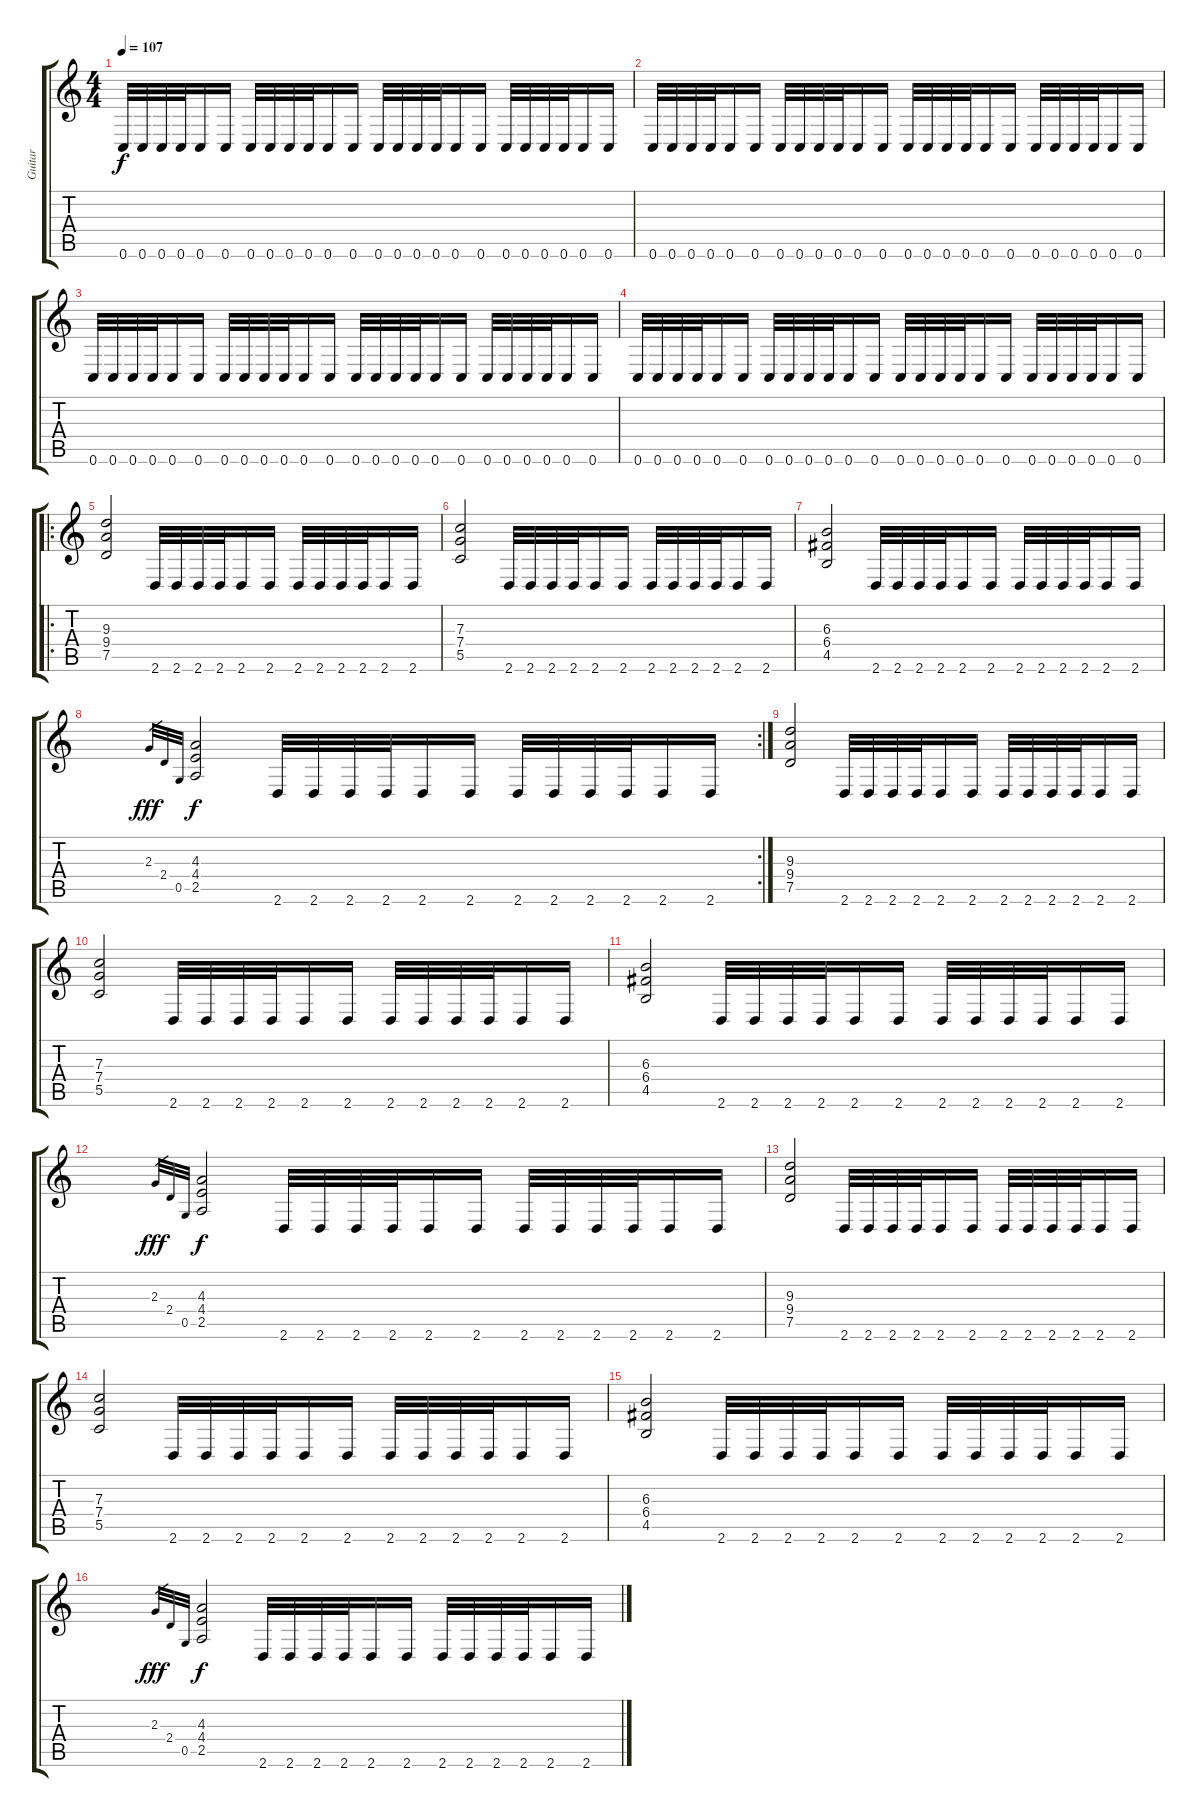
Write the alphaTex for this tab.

\track ("Guitar" "Guitar") {instrument distortionguitar}
\staff {score tabs}
\tuning (D4 A3 F3 C3 G2 C2) {hide}
\ts (4 4)
\tempo 107
\clef g2
\ks c
0.6.32{dy f} 0.6.32 0.6.32 0.6.32 0.6.16 0.6.16 0.6.32 0.6.32 0.6.32 0.6.32 0.6.16 0.6.16 0.6.32 0.6.32 0.6.32 0.6.32 0.6.16 0.6.16 0.6.32 0.6.32 0.6.32 0.6.32 0.6.16 0.6.16 |
0.6.32 0.6.32 0.6.32 0.6.32 0.6.16 0.6.16 0.6.32 0.6.32 0.6.32 0.6.32 0.6.16 0.6.16 0.6.32 0.6.32 0.6.32 0.6.32 0.6.16 0.6.16 0.6.32 0.6.32 0.6.32 0.6.32 0.6.16 0.6.16 |
0.6.32 0.6.32 0.6.32 0.6.32 0.6.16 0.6.16 0.6.32 0.6.32 0.6.32 0.6.32 0.6.16 0.6.16 0.6.32 0.6.32 0.6.32 0.6.32 0.6.16 0.6.16 0.6.32 0.6.32 0.6.32 0.6.32 0.6.16 0.6.16 |
0.6.32 0.6.32 0.6.32 0.6.32 0.6.16 0.6.16 0.6.32 0.6.32 0.6.32 0.6.32 0.6.16 0.6.16 0.6.32 0.6.32 0.6.32 0.6.32 0.6.16 0.6.16 0.6.32 0.6.32 0.6.32 0.6.32 0.6.16 0.6.16 |
\ro
(9.3 9.4 7.5).2 2.6.32 2.6.32 2.6.32 2.6.32 2.6.16 2.6.16 2.6.32 2.6.32 2.6.32 2.6.32 2.6.16 2.6.16 |
(7.3 7.4 5.5).2 2.6.32 2.6.32 2.6.32 2.6.32 2.6.16 2.6.16 2.6.32 2.6.32 2.6.32 2.6.32 2.6.16 2.6.16 |
(6.3 6.4 4.5).2 2.6.32 2.6.32 2.6.32 2.6.32 2.6.16 2.6.16 2.6.32 2.6.32 2.6.32 2.6.32 2.6.16 2.6.16 |
\rc 2
2.3.32{gr dy fff} 2.4.32{gr} 0.5.32{gr} (4.3 4.4 2.5).2{dy f} 2.6.32 2.6.32 2.6.32 2.6.32 2.6.16 2.6.16 2.6.32 2.6.32 2.6.32 2.6.32 2.6.16 2.6.16 |
(9.3 9.4 7.5).2 2.6.32 2.6.32 2.6.32 2.6.32 2.6.16 2.6.16 2.6.32 2.6.32 2.6.32 2.6.32 2.6.16 2.6.16 |
(7.3 7.4 5.5).2 2.6.32 2.6.32 2.6.32 2.6.32 2.6.16 2.6.16 2.6.32 2.6.32 2.6.32 2.6.32 2.6.16 2.6.16 |
(6.3 6.4 4.5).2 2.6.32 2.6.32 2.6.32 2.6.32 2.6.16 2.6.16 2.6.32 2.6.32 2.6.32 2.6.32 2.6.16 2.6.16 |
2.3.32{gr dy fff} 2.4.32{gr} 0.5.32{gr} (4.3 4.4 2.5).2{dy f} 2.6.32 2.6.32 2.6.32 2.6.32 2.6.16 2.6.16 2.6.32 2.6.32 2.6.32 2.6.32 2.6.16 2.6.16 |
(9.3 9.4 7.5).2 2.6.32 2.6.32 2.6.32 2.6.32 2.6.16 2.6.16 2.6.32 2.6.32 2.6.32 2.6.32 2.6.16 2.6.16 |
(7.3 7.4 5.5).2 2.6.32 2.6.32 2.6.32 2.6.32 2.6.16 2.6.16 2.6.32 2.6.32 2.6.32 2.6.32 2.6.16 2.6.16 |
(6.3 6.4 4.5).2 2.6.32 2.6.32 2.6.32 2.6.32 2.6.16 2.6.16 2.6.32 2.6.32 2.6.32 2.6.32 2.6.16 2.6.16 |
2.3.32{gr dy fff} 2.4.32{gr} 0.5.32{gr} (4.3 4.4 2.5).2{dy f} 2.6.32 2.6.32 2.6.32 2.6.32 2.6.16 2.6.16 2.6.32 2.6.32 2.6.32 2.6.32 2.6.16 2.6.16
